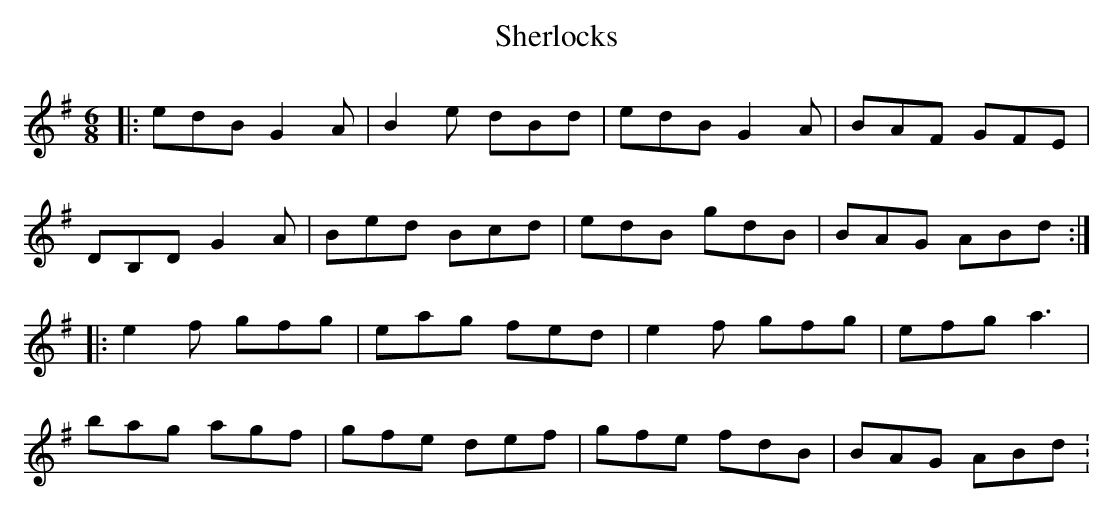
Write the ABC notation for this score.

X:1
T:Sherlocks
M:6/8
L:1/8
K:G
|:edB G2A|B2e dBd|edB G2A|BAF GFE|!
DB,D G2A|Bed Bcd|edB gdB|BAG ABd:|!
|:e2f gfg|eag fed|e2f gfg|efg a3|!
bag agf|gfe def|gfe fdB|BAG ABd :
